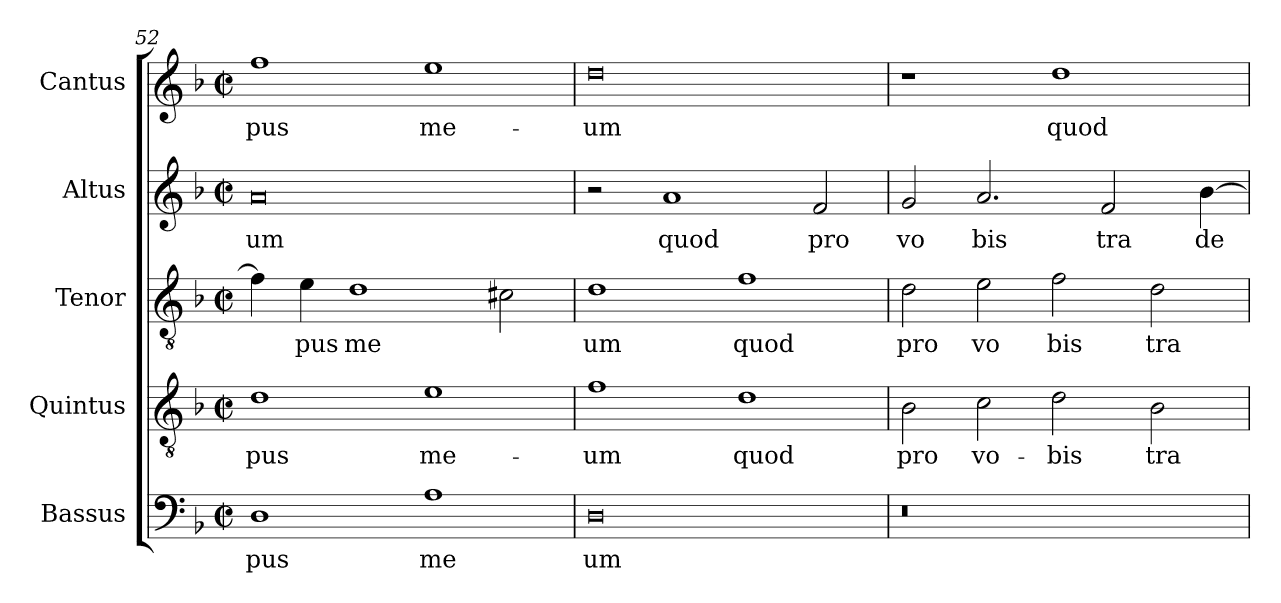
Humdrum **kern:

**kern	**text	**kern	**text	**kern	**text	**kern	**text	**kern	**text
*part5	*part5	*part4	*part4	*part3	*part3	*part2	*part2	*part1	*part1
*staff5	*staff5	*staff4	*staff4	*staff3	*staff3	*staff2	*staff2	*staff1	*staff1
*I"Bassus	*	*I"Quintus	*	*I"Tenor	*	*I"Altus	*	*I"Cantus	*
!!LO:LB:g=z
*clefF4	*	*clefGv2	*	*clefGv2	*	*clefG2	*	*clefG2	*
*k[b-]	*	*k[b-]	*	*k[b-]	*	*k[b-]	*	*k[b-]	*
*F:	*	*F:	*	*F:	*	*F:	*	*F:	*
*M2/2	*	*M2/2	*	*M2/2	*	*M2/2	*	*M2/2	*
*met(c|)	*	*met(c|)	*	*met(c|)	*	*met(c|)	*	*met(c|)	*
=52	=52	=52	=52	=52	=52	=52	=52	=52	=52
!	!LO:LY:b:cj	!	!LO:LY:b:cj	!	!	!	!LO:LY:b:cj	!	!LO:LY:b:cj
1D	pus	1d	pus	4f\]	.	0a	um	1ff	pus
!	!	!	!	!	!LO:LY:b:cj	!	!	!	!
.	.	.	.	4e\	-pus	.	.	.	.
!	!	!	!	!	!LO:LY:b:cj	!	!	!	!
.	.	.	.	1d	me	.	.	.	.
!	!LO:LY:b:cj	!	!LO:LY:b:cj	!	!	!	!	!	!LO:LY:b:cj
1A	me	1e	me-	.	.	.	.	1ee	me-
.	.	.	.	2c#X\	.	.	.	.	.
=53	=53	=53	=53	=53	=53	=53	=53	=53	=53
!	!LO:LY:b:cj	!	!LO:LY:b:cj	!	!LO:LY:b:cj	!	!	!	!LO:LY:b:cj
0D	um	1f	-um	1d	um	2r	.	0dd	-um
!	!	!	!	!	!	!	!LO:LY:b:cj	!	!
.	.	.	.	.	.	1a	quod	.	.
!	!	!	!LO:LY:b:cj	!	!LO:LY:b:cj	!	!	!	!
.	.	1d	quod	1f	quod	.	.	.	.
!	!	!	!	!	!	!	!LO:LY:b:cj	!	!
.	.	.	.	.	.	2f/	pro	.	.
=54	=54	=54	=54	=54	=54	=54	=54	=54	=54
!	!	!	!LO:LY:b:cj	!	!LO:LY:b:cj	!	!LO:LY:b:cj	!	!
0r	.	2B-\	pro	2d\	pro	2g/	vo	1r	.
!	!	!	!LO:LY:b:cj	!	!LO:LY:b:cj	!	!LO:LY:b:cj	!	!
.	.	2c\	vo-	2e\	vo	2.a/	bis	.	.
!	!	!	!LO:LY:b:cj	!	!LO:LY:b:cj	!	!	!	!LO:LY:b:cj
.	.	2d\	-bis	2f\	bis	.	.	1dd	quod
!	!	!	!	!	!	!	!LO:LY:b:cj	!	!
.	.	.	.	.	.	2f/	tra	.	.
!	!	!	!LO:LY:b:cj	!	!LO:LY:b:cj	!	!	!	!
.	.	2B-\	tra-	2d\	tra	.	.	.	.
!	!	!	!	!	!	!	!LO:LY:b:cj	!	!
.	.	.	.	.	.	[>4b-\	de	.	.
=	=	=	=	=	=	=	=	=	=
*-	*-	*-	*-	*-	*-	*-	*-	*-	*-
